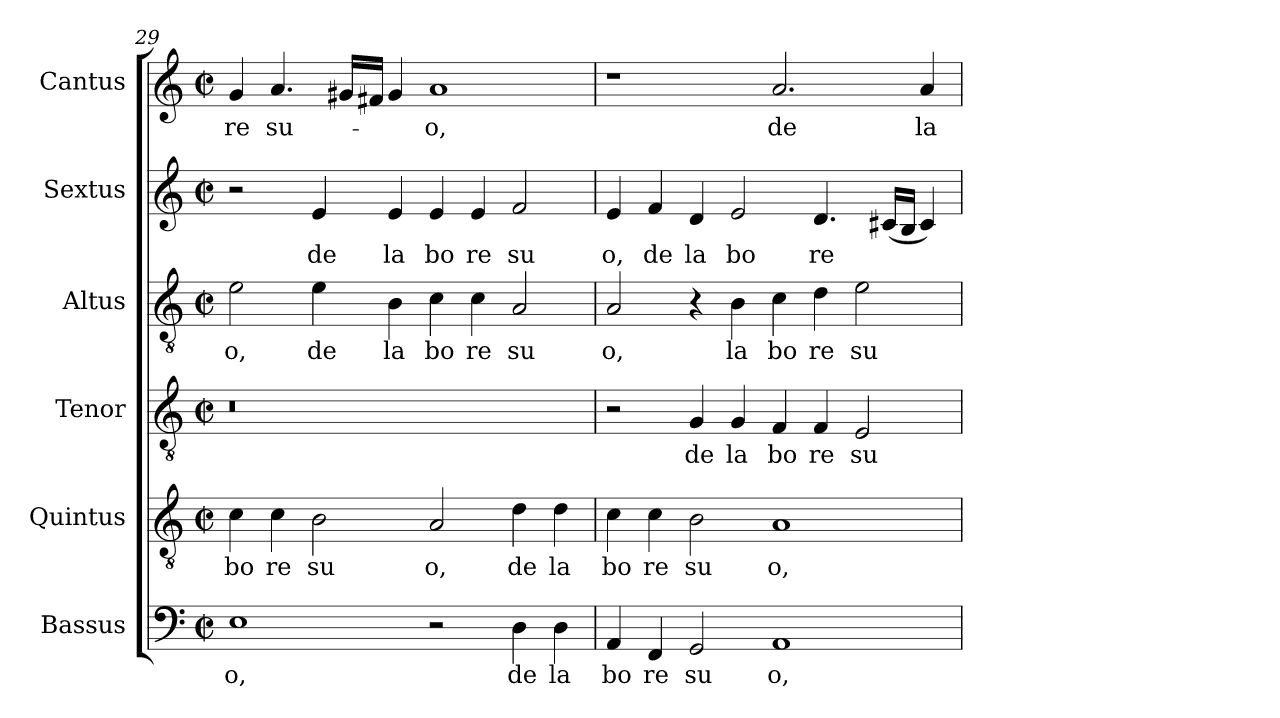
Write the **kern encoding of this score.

**kern	**text	**kern	**text	**kern	**text	**kern	**text	**kern	**text	**kern	**text
*part6	*part6	*part5	*part5	*part4	*part4	*part3	*part3	*part2	*part2	*part1	*part1
*staff6	*staff6	*staff5	*staff5	*staff4	*staff4	*staff3	*staff3	*staff2	*staff2	*staff1	*staff1
*I"Bassus	*	*I"Quintus	*	*I"Tenor	*	*I"Altus	*	*I"Sextus	*	*I"Cantus	*
*clefF4	*	*clefGv2	*	*clefGv2	*	*clefGv2	*	*clefG2	*	*clefG2	*
*M2/2	*	*M2/2	*	*M2/2	*	*M2/2	*	*M2/2	*	*M2/2	*
*met(c|)	*	*met(c|)	*	*met(c|)	*	*met(c|)	*	*met(c|)	*	*met(c|)	*
=29	=29	=29	=29	=29	=29	=29	=29	=29	=29	=29	=29
!	!LO:LY:b:cj	!	!LO:LY:b:cj	!	!	!	!LO:LY:b:cj	!	!	!	!LO:LY:b:cj
1E	o,	4c\	bo	0r	.	2e\	o,	2r	.	4g/	-re
!	!	!	!LO:LY:b:cj	!	!	!	!	!	!	!	!LO:LY:b:cj
.	.	4c\	re	.	.	.	.	.	.	4.a/	su-
!	!	!	!LO:LY:b:cj	!	!	!	!LO:LY:b:cj	!	!LO:LY:b:cj	!	!
.	.	2B\	su	.	.	4e\	de	4e/	de	.	.
.	.	.	.	.	.	.	.	.	.	16g#/L	.
.	.	.	.	.	.	.	.	.	.	16f#/J	.
!	!	!	!	!	!	!	!LO:LY:b:cj	!	!LO:LY:b:cj	!	!
.	.	.	.	.	.	4B\	la	4e/	la	4g#/	.
!	!	!	!LO:LY:b:cj	!	!	!	!LO:LY:b:cj	!	!LO:LY:b:cj	!	!LO:LY:b:cj
2r	.	2A/	o,	.	.	4c\	bo	4e/	bo	1a	-o,
!	!	!	!	!	!	!	!LO:LY:b:cj	!	!LO:LY:b:cj	!	!
.	.	.	.	.	.	4c\	re	4e/	re	.	.
!	!LO:LY:b:cj	!	!LO:LY:b:cj	!	!	!	!LO:LY:b:cj	!	!LO:LY:b:cj	!	!
4D\	de	4d\	de	.	.	2A/	su	2f/	su	.	.
!	!LO:LY:b:cj	!	!LO:LY:b:cj	!	!	!	!	!	!	!	!
4D\	la	4d\	la	.	.	.	.	.	.	.	.
=30	=30	=30	=30	=30	=30	=30	=30	=30	=30	=30	=30
!	!LO:LY:b:cj	!	!LO:LY:b:cj	!	!	!	!LO:LY:b:cj	!	!LO:LY:b:cj	!	!
4AA/	bo	4c\	bo	2r	.	2A/	o,	4e/	o,	1r	.
!	!LO:LY:b:cj	!	!LO:LY:b:cj	!	!	!	!	!	!LO:LY:b:cj	!	!
4FF/	re	4c\	re	.	.	.	.	4f/	de	.	.
!	!LO:LY:b:cj	!	!LO:LY:b:cj	!	!LO:LY:b:cj	!	!	!	!LO:LY:b:cj	!	!
2GG/	su	2B\	su	4G/	de	4r	.	4d/	la	.	.
!	!	!	!	!	!LO:LY:b:cj	!	!LO:LY:b:cj	!	!LO:LY:b:cj	!	!
.	.	.	.	4G/	la	4B\	la	2e/	bo	.	.
!	!LO:LY:b:cj	!	!LO:LY:b:cj	!	!LO:LY:b:cj	!	!LO:LY:b:cj	!	!	!	!LO:LY:b:cj
1AA	o,	1A	o,	4F/	bo	4c\	bo	.	.	2.a/	de
!	!	!	!	!	!LO:LY:b:cj	!	!LO:LY:b:cj	!	!LO:LY:b:cj	!	!
.	.	.	.	4F/	re	4d\	re	4.d/	re	.	.
!	!	!	!	!	!LO:LY:b:cj	!	!LO:LY:b:cj	!	!	!	!
.	.	.	.	2E/	su	2e\	su	.	.	.	.
.	.	.	.	.	.	.	.	(<16c#/L	.	.	.
.	.	.	.	.	.	.	.	16B/J	.	.	.
!	!	!	!	!	!	!	!	!	!	!	!LO:LY:b:cj
.	.	.	.	.	.	.	.	4c#/)	.	4a/	la-
=	=	=	=	=	=	=	=	=	=	=	=
*-	*-	*-	*-	*-	*-	*-	*-	*-	*-	*-	*-
